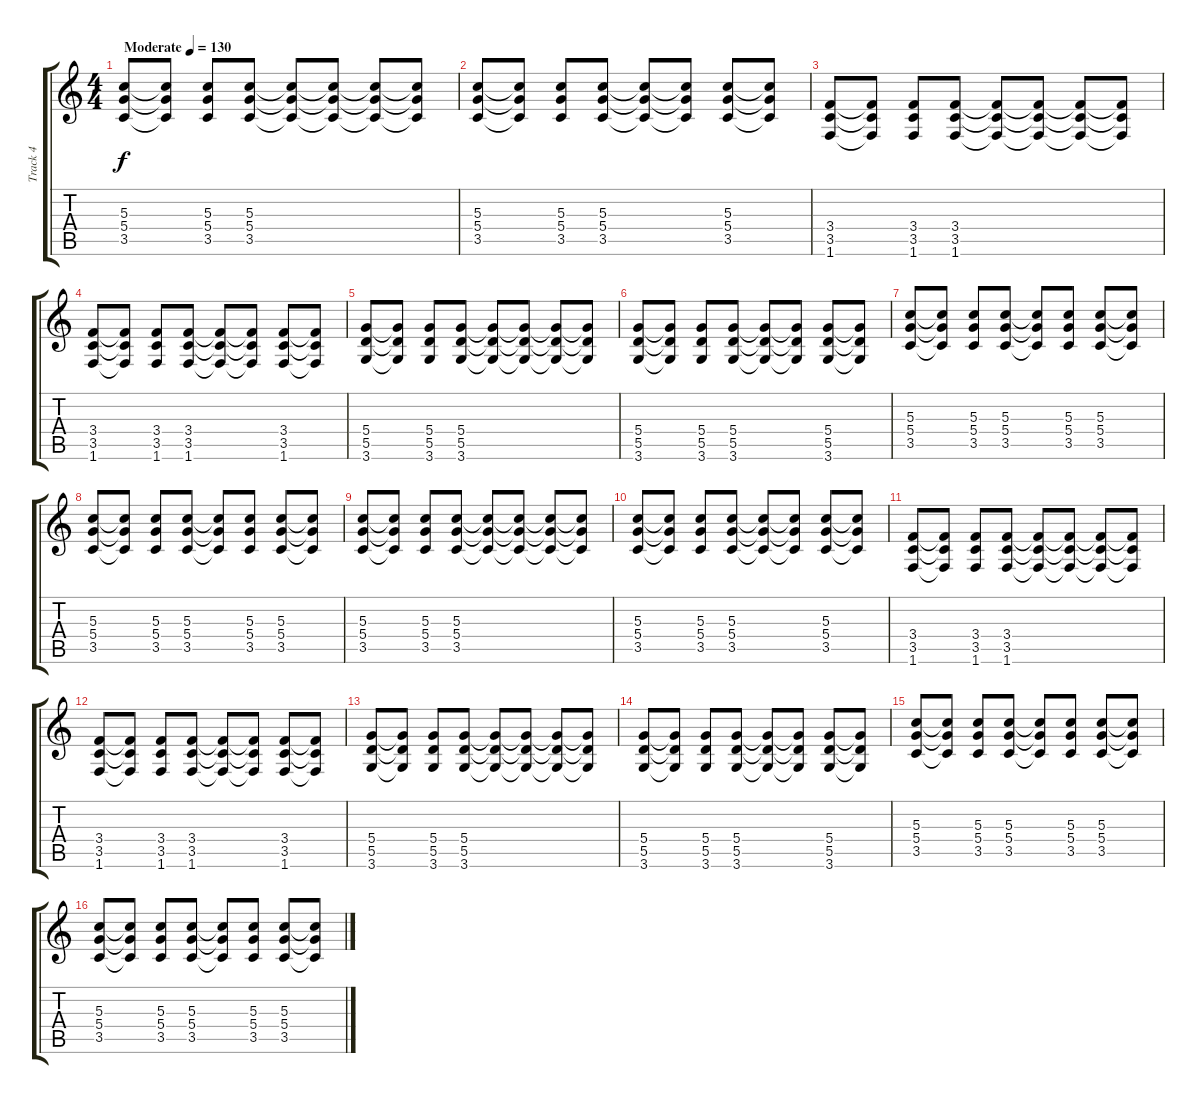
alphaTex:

\track ("Track 4" "Track 4") {instrument overdrivenguitar}
\staff {score tabs}
\tuning (E4 B3 G3 D3 A2 E2) {hide}
\ts (4 4)
\tempo (130 "Moderate")
\clef g2
\ks c
(5.3 5.4 3.5).8{dy f instrument overdrivenguitar} (5.3{t} 5.4{t} 3.5{t}).8 (5.3 5.4 3.5).8 (5.3 5.4 3.5).8 (5.3{t} 5.4{t} 3.5{t}).8 (5.3{t} 5.4{t} 3.5{t}).8 (5.3{t} 5.4{t} 3.5{t}).8 (5.3{t} 5.4{t} 3.5{t}).8 |
(5.3 5.4 3.5).8 (5.3{t} 5.4{t} 3.5{t}).8 (5.3 5.4 3.5).8 (5.3 5.4 3.5).8 (5.3{t} 5.4{t} 3.5{t}).8 (5.3{t} 5.4{t} 3.5{t}).8 (5.3 5.4 3.5).8 (5.3{t} 5.4{t} 3.5{t}).8 |
(3.4 3.5 1.6).8 (3.4{t} 3.5{t} 1.6{t}).8 (3.4 3.5 1.6).8 (3.4 3.5 1.6).8 (3.4{t} 3.5{t} 1.6{t}).8 (3.4{t} 3.5{t} 1.6{t}).8 (3.4{t} 3.5{t} 1.6{t}).8 (3.4{t} 3.5{t} 1.6{t}).8 |
(3.4 3.5 1.6).8 (3.4{t} 3.5{t} 1.6{t}).8 (3.4 3.5 1.6).8 (3.4 3.5 1.6).8 (3.4{t} 3.5{t} 1.6{t}).8 (3.4{t} 3.5{t} 1.6{t}).8 (3.4 3.5 1.6).8 (3.4{t} 3.5{t} 1.6{t}).8 |
(5.4 5.5 3.6).8 (5.4{t} 5.5{t} 3.6{t}).8 (5.4 5.5 3.6).8 (5.4 5.5 3.6).8 (5.4{t} 5.5{t} 3.6{t}).8 (5.4{t} 5.5{t} 3.6{t}).8 (5.4{t} 5.5{t} 3.6{t}).8 (5.4{t} 5.5{t} 3.6{t}).8 |
(5.4 5.5 3.6).8 (5.4{t} 5.5{t} 3.6{t}).8 (5.4 5.5 3.6).8 (5.4 5.5 3.6).8 (5.4{t} 5.5{t} 3.6{t}).8 (5.4{t} 5.5{t} 3.6{t}).8 (5.4 5.5 3.6).8 (5.4{t} 5.5{t} 3.6{t}).8 |
(5.3 5.4 3.5).8 (5.3{t} 5.4{t} 3.5{t}).8 (5.3 5.4 3.5).8 (5.3 5.4 3.5).8 (5.3{t} 5.4{t} 3.5{t}).8 (5.3 5.4 3.5).8 (5.3 5.4 3.5).8 (5.3{t} 5.4{t} 3.5{t}).8 |
(5.3 5.4 3.5).8 (5.3{t} 5.4{t} 3.5{t}).8 (5.3 5.4 3.5).8 (5.3 5.4 3.5).8 (5.3{t} 5.4{t} 3.5{t}).8 (5.3 5.4 3.5).8 (5.3 5.4 3.5).8 (5.3{t} 5.4{t} 3.5{t}).8 |
(5.3 5.4 3.5).8 (5.3{t} 5.4{t} 3.5{t}).8 (5.3 5.4 3.5).8 (5.3 5.4 3.5).8 (5.3{t} 5.4{t} 3.5{t}).8 (5.3{t} 5.4{t} 3.5{t}).8 (5.3{t} 5.4{t} 3.5{t}).8 (5.3{t} 5.4{t} 3.5{t}).8 |
(5.3 5.4 3.5).8 (5.3{t} 5.4{t} 3.5{t}).8 (5.3 5.4 3.5).8 (5.3 5.4 3.5).8 (5.3{t} 5.4{t} 3.5{t}).8 (5.3{t} 5.4{t} 3.5{t}).8 (5.3 5.4 3.5).8 (5.3{t} 5.4{t} 3.5{t}).8 |
(3.4 3.5 1.6).8 (3.4{t} 3.5{t} 1.6{t}).8 (3.4 3.5 1.6).8 (3.4 3.5 1.6).8 (3.4{t} 3.5{t} 1.6{t}).8 (3.4{t} 3.5{t} 1.6{t}).8 (3.4{t} 3.5{t} 1.6{t}).8 (3.4{t} 3.5{t} 1.6{t}).8 |
(3.4 3.5 1.6).8 (3.4{t} 3.5{t} 1.6{t}).8 (3.4 3.5 1.6).8 (3.4 3.5 1.6).8 (3.4{t} 3.5{t} 1.6{t}).8 (3.4{t} 3.5{t} 1.6{t}).8 (3.4 3.5 1.6).8 (3.4{t} 3.5{t} 1.6{t}).8 |
(5.4 5.5 3.6).8 (5.4{t} 5.5{t} 3.6{t}).8 (5.4 5.5 3.6).8 (5.4 5.5 3.6).8 (5.4{t} 5.5{t} 3.6{t}).8 (5.4{t} 5.5{t} 3.6{t}).8 (5.4{t} 5.5{t} 3.6{t}).8 (5.4{t} 5.5{t} 3.6{t}).8 |
(5.4 5.5 3.6).8 (5.4{t} 5.5{t} 3.6{t}).8 (5.4 5.5 3.6).8 (5.4 5.5 3.6).8 (5.4{t} 5.5{t} 3.6{t}).8 (5.4{t} 5.5{t} 3.6{t}).8 (5.4 5.5 3.6).8 (5.4{t} 5.5{t} 3.6{t}).8 |
(5.3 5.4 3.5).8 (5.3{t} 5.4{t} 3.5{t}).8 (5.3 5.4 3.5).8 (5.3 5.4 3.5).8 (5.3{t} 5.4{t} 3.5{t}).8 (5.3 5.4 3.5).8 (5.3 5.4 3.5).8 (5.3{t} 5.4{t} 3.5{t}).8 |
(5.3 5.4 3.5).8 (5.3{t} 5.4{t} 3.5{t}).8 (5.3 5.4 3.5).8 (5.3 5.4 3.5).8 (5.3{t} 5.4{t} 3.5{t}).8 (5.3 5.4 3.5).8 (5.3 5.4 3.5).8 (5.3{t} 5.4{t} 3.5{t}).8
